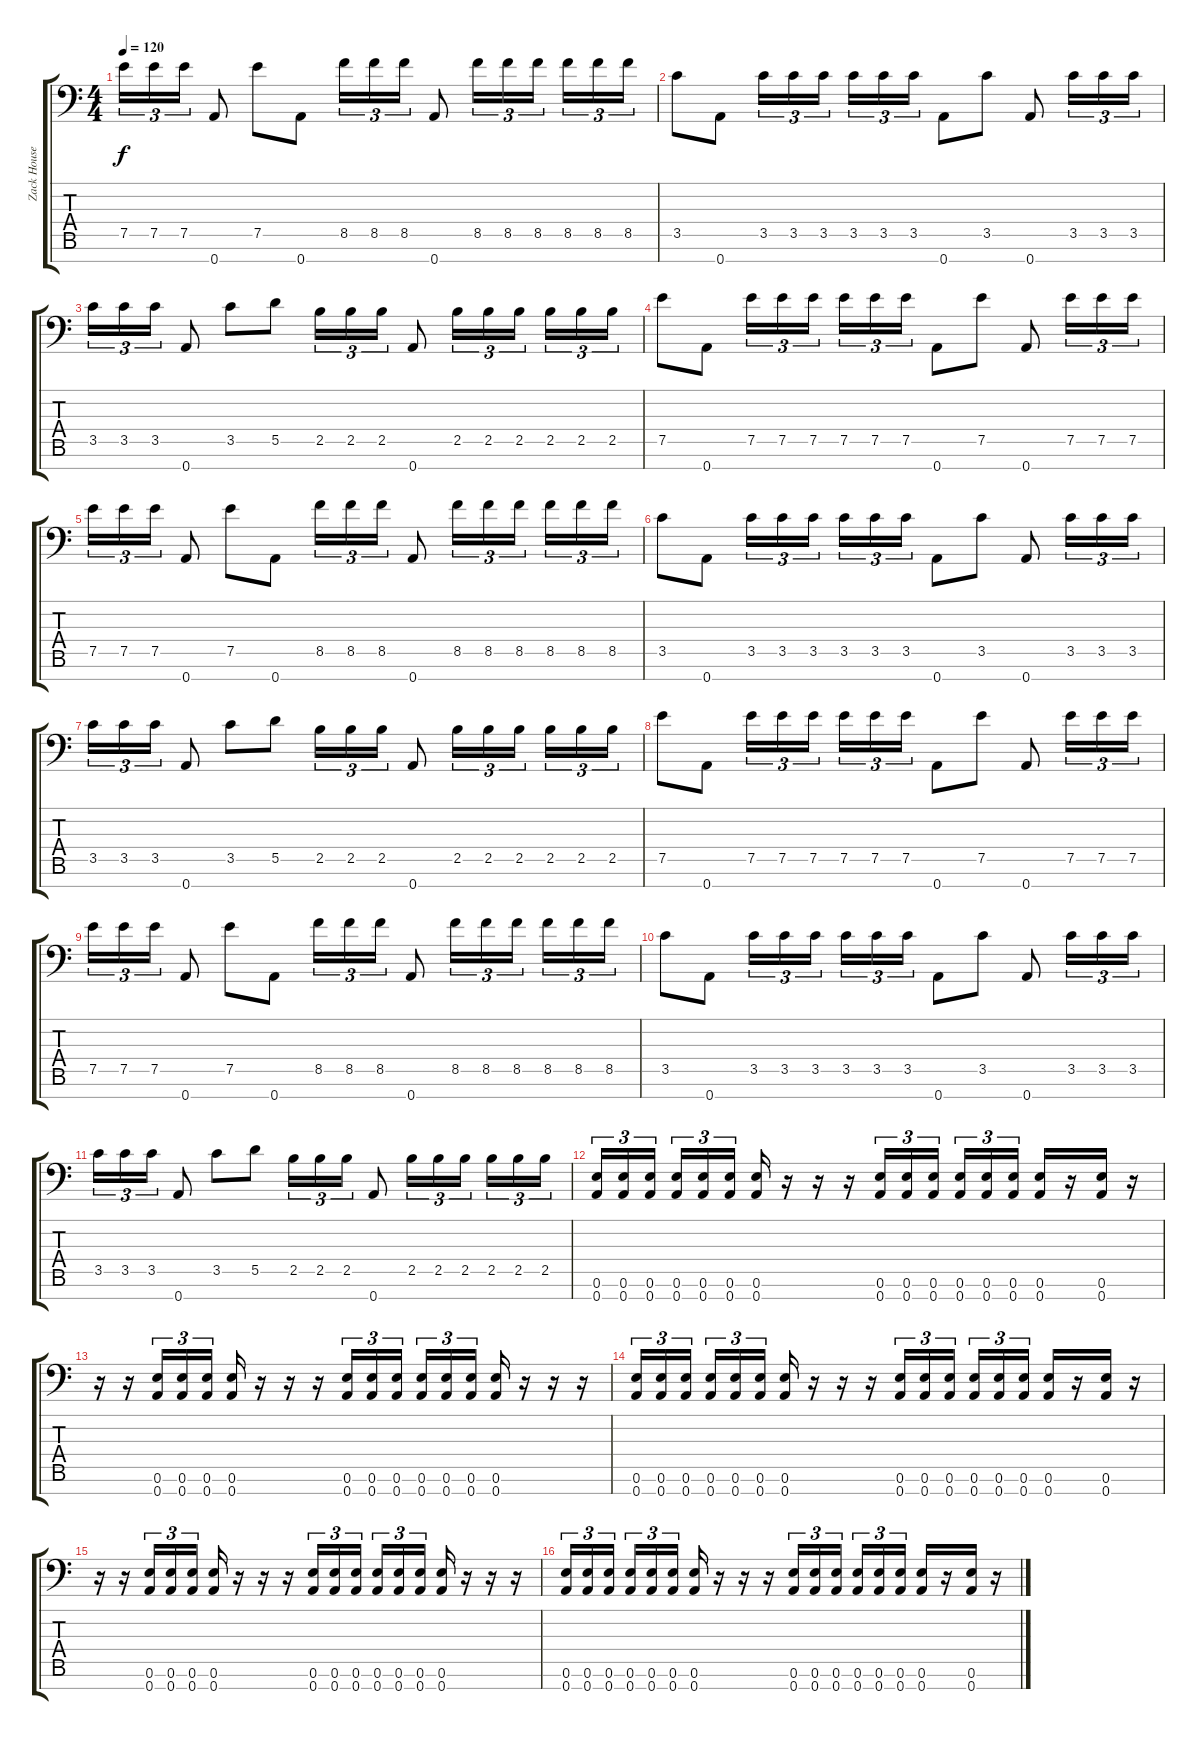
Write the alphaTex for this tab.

\track ("Zack Householder" "Zack House") {instrument distortionguitar}
\staff {score tabs}
\tuning (E4 B3 G3 D3 A2 E2 A1) {hide}
\ts (4 4)
\tempo 120
\clef f4
\ks c
7.5.16{tu (3 2) dy f} 7.5.16{tu (3 2)} 7.5.16{tu (3 2)} 0.7.8 7.5.8 0.7.8 8.5.16{tu (3 2)} 8.5.16{tu (3 2)} 8.5.16{tu (3 2)} 0.7.8 8.5.16{tu (3 2)} 8.5.16{tu (3 2)} 8.5.16{tu (3 2) beam splitsecondary} 8.5.16{tu (3 2)} 8.5.16{tu (3 2)} 8.5.16{tu (3 2)} |
3.5.8 0.7.8 3.5.16{tu (3 2)} 3.5.16{tu (3 2)} 3.5.16{tu (3 2) beam splitsecondary} 3.5.16{tu (3 2)} 3.5.16{tu (3 2)} 3.5.16{tu (3 2)} 0.7.8 3.5.8 0.7.8 3.5.16{tu (3 2)} 3.5.16{tu (3 2)} 3.5.16{tu (3 2)} |
3.5.16{tu (3 2)} 3.5.16{tu (3 2)} 3.5.16{tu (3 2)} 0.7.8 3.5.8 5.5.8 2.5.16{tu (3 2)} 2.5.16{tu (3 2)} 2.5.16{tu (3 2)} 0.7.8 2.5.16{tu (3 2)} 2.5.16{tu (3 2)} 2.5.16{tu (3 2) beam splitsecondary} 2.5.16{tu (3 2)} 2.5.16{tu (3 2)} 2.5.16{tu (3 2)} |
7.5.8 0.7.8 7.5.16{tu (3 2)} 7.5.16{tu (3 2)} 7.5.16{tu (3 2) beam splitsecondary} 7.5.16{tu (3 2)} 7.5.16{tu (3 2)} 7.5.16{tu (3 2)} 0.7.8 7.5.8 0.7.8 7.5.16{tu (3 2)} 7.5.16{tu (3 2)} 7.5.16{tu (3 2)} |
7.5.16{tu (3 2)} 7.5.16{tu (3 2)} 7.5.16{tu (3 2)} 0.7.8 7.5.8 0.7.8 8.5.16{tu (3 2)} 8.5.16{tu (3 2)} 8.5.16{tu (3 2)} 0.7.8 8.5.16{tu (3 2)} 8.5.16{tu (3 2)} 8.5.16{tu (3 2) beam splitsecondary} 8.5.16{tu (3 2)} 8.5.16{tu (3 2)} 8.5.16{tu (3 2)} |
3.5.8 0.7.8 3.5.16{tu (3 2)} 3.5.16{tu (3 2)} 3.5.16{tu (3 2) beam splitsecondary} 3.5.16{tu (3 2)} 3.5.16{tu (3 2)} 3.5.16{tu (3 2)} 0.7.8 3.5.8 0.7.8 3.5.16{tu (3 2)} 3.5.16{tu (3 2)} 3.5.16{tu (3 2)} |
3.5.16{tu (3 2)} 3.5.16{tu (3 2)} 3.5.16{tu (3 2)} 0.7.8 3.5.8 5.5.8 2.5.16{tu (3 2)} 2.5.16{tu (3 2)} 2.5.16{tu (3 2)} 0.7.8 2.5.16{tu (3 2)} 2.5.16{tu (3 2)} 2.5.16{tu (3 2) beam splitsecondary} 2.5.16{tu (3 2)} 2.5.16{tu (3 2)} 2.5.16{tu (3 2)} |
7.5.8 0.7.8 7.5.16{tu (3 2)} 7.5.16{tu (3 2)} 7.5.16{tu (3 2) beam splitsecondary} 7.5.16{tu (3 2)} 7.5.16{tu (3 2)} 7.5.16{tu (3 2)} 0.7.8 7.5.8 0.7.8 7.5.16{tu (3 2)} 7.5.16{tu (3 2)} 7.5.16{tu (3 2)} |
7.5.16{tu (3 2)} 7.5.16{tu (3 2)} 7.5.16{tu (3 2)} 0.7.8 7.5.8 0.7.8 8.5.16{tu (3 2)} 8.5.16{tu (3 2)} 8.5.16{tu (3 2)} 0.7.8 8.5.16{tu (3 2)} 8.5.16{tu (3 2)} 8.5.16{tu (3 2) beam splitsecondary} 8.5.16{tu (3 2)} 8.5.16{tu (3 2)} 8.5.16{tu (3 2)} |
3.5.8 0.7.8 3.5.16{tu (3 2)} 3.5.16{tu (3 2)} 3.5.16{tu (3 2) beam splitsecondary} 3.5.16{tu (3 2)} 3.5.16{tu (3 2)} 3.5.16{tu (3 2)} 0.7.8 3.5.8 0.7.8 3.5.16{tu (3 2)} 3.5.16{tu (3 2)} 3.5.16{tu (3 2)} |
3.5.16{tu (3 2)} 3.5.16{tu (3 2)} 3.5.16{tu (3 2)} 0.7.8 3.5.8 5.5.8 2.5.16{tu (3 2)} 2.5.16{tu (3 2)} 2.5.16{tu (3 2)} 0.7.8 2.5.16{tu (3 2)} 2.5.16{tu (3 2)} 2.5.16{tu (3 2) beam splitsecondary} 2.5.16{tu (3 2)} 2.5.16{tu (3 2)} 2.5.16{tu (3 2)} |
(0.6 0.7).16{tu (3 2)} (0.6 0.7).16{tu (3 2)} (0.6 0.7).16{tu (3 2) beam splitsecondary} (0.6 0.7).16{tu (3 2)} (0.6 0.7).16{tu (3 2)} (0.6 0.7).16{tu (3 2)} (0.6 0.7).16 r.16 r.16 r.16 (0.6 0.7).16{tu (3 2)} (0.6 0.7).16{tu (3 2)} (0.6 0.7).16{tu (3 2) beam splitsecondary} (0.6 0.7).16{tu (3 2)} (0.6 0.7).16{tu (3 2)} (0.6 0.7).16{tu (3 2)} (0.6 0.7).16 r.16 (0.6 0.7).16 r.16 |
r.16 r.16 (0.6 0.7).16{tu (3 2)} (0.6 0.7).16{tu (3 2)} (0.6 0.7).16{tu (3 2)} (0.6 0.7).16 r.16 r.16 r.16 (0.6 0.7).16{tu (3 2)} (0.6 0.7).16{tu (3 2)} (0.6 0.7).16{tu (3 2) beam splitsecondary} (0.6 0.7).16{tu (3 2)} (0.6 0.7).16{tu (3 2)} (0.6 0.7).16{tu (3 2)} (0.6 0.7).16 r.16 r.16 r.16 |
(0.6 0.7).16{tu (3 2)} (0.6 0.7).16{tu (3 2)} (0.6 0.7).16{tu (3 2) beam splitsecondary} (0.6 0.7).16{tu (3 2)} (0.6 0.7).16{tu (3 2)} (0.6 0.7).16{tu (3 2)} (0.6 0.7).16 r.16 r.16 r.16 (0.6 0.7).16{tu (3 2)} (0.6 0.7).16{tu (3 2)} (0.6 0.7).16{tu (3 2) beam splitsecondary} (0.6 0.7).16{tu (3 2)} (0.6 0.7).16{tu (3 2)} (0.6 0.7).16{tu (3 2)} (0.6 0.7).16 r.16 (0.6 0.7).16 r.16 |
r.16 r.16 (0.6 0.7).16{tu (3 2)} (0.6 0.7).16{tu (3 2)} (0.6 0.7).16{tu (3 2)} (0.6 0.7).16 r.16 r.16 r.16 (0.6 0.7).16{tu (3 2)} (0.6 0.7).16{tu (3 2)} (0.6 0.7).16{tu (3 2) beam splitsecondary} (0.6 0.7).16{tu (3 2)} (0.6 0.7).16{tu (3 2)} (0.6 0.7).16{tu (3 2)} (0.6 0.7).16 r.16 r.16 r.16 |
(0.6 0.7).16{tu (3 2)} (0.6 0.7).16{tu (3 2)} (0.6 0.7).16{tu (3 2) beam splitsecondary} (0.6 0.7).16{tu (3 2)} (0.6 0.7).16{tu (3 2)} (0.6 0.7).16{tu (3 2)} (0.6 0.7).16 r.16 r.16 r.16 (0.6 0.7).16{tu (3 2)} (0.6 0.7).16{tu (3 2)} (0.6 0.7).16{tu (3 2) beam splitsecondary} (0.6 0.7).16{tu (3 2)} (0.6 0.7).16{tu (3 2)} (0.6 0.7).16{tu (3 2)} (0.6 0.7).16 r.16 (0.6 0.7).16 r.16
